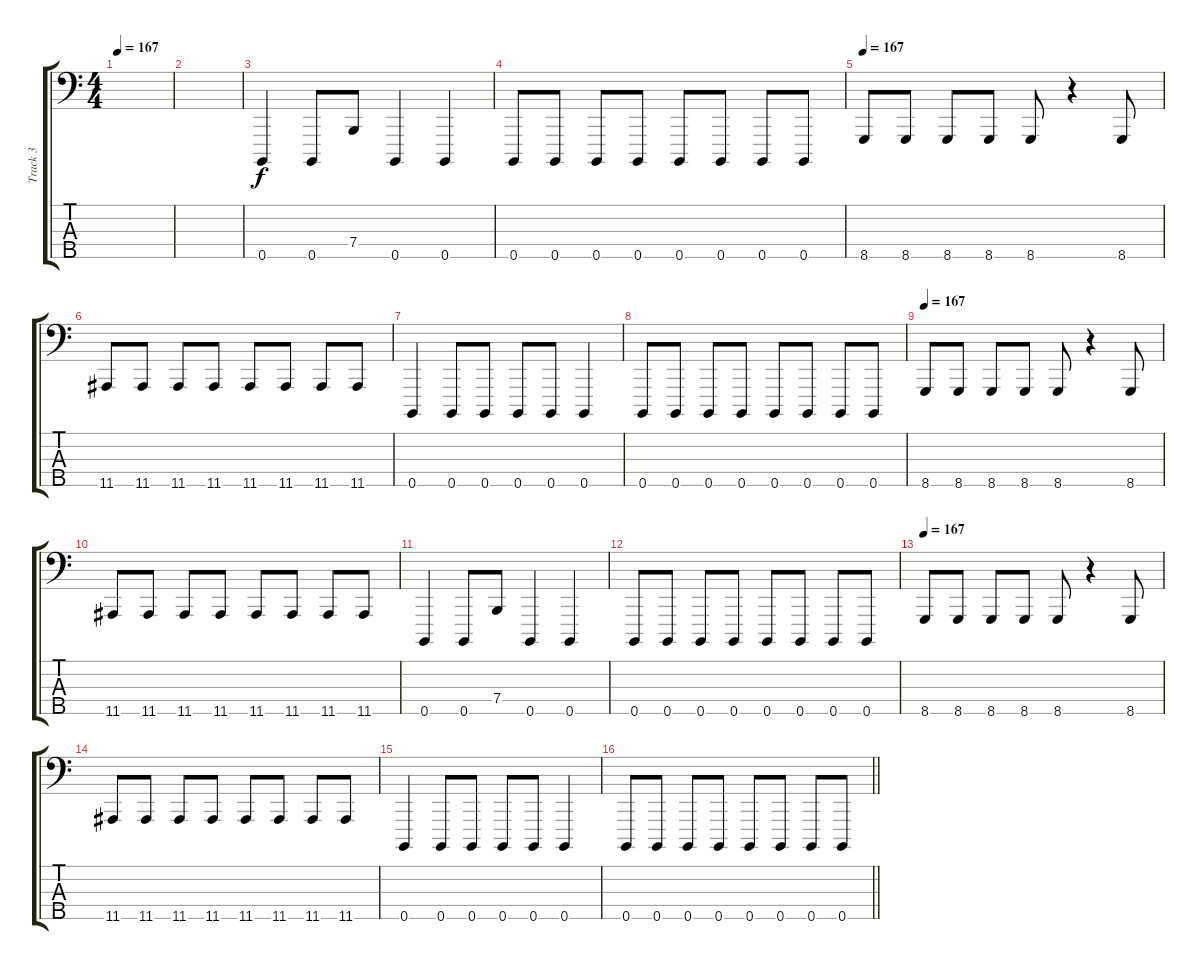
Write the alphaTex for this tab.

\track ("Track 3" "Track 3") {instrument clavinet}
\staff {score tabs}
\tuning (G2 D2 A1 E1 B0) {hide}
\ts (4 4)
\section ("" "")
\tempo 167
\clef f4
\ks c
|
|
0.5.4 0.5.8 7.4.8 0.5.4 0.5.4 |
0.5.8 0.5.8 0.5.8 0.5.8 0.5.8 0.5.8 0.5.8 0.5.8 |
\tempo 167
8.5.8 8.5.8 8.5.8 8.5.8 8.5.8 r.4 8.5.8 |
11.5.8 11.5.8 11.5.8 11.5.8 11.5.8 11.5.8 11.5.8 11.5.8 |
0.5.4 0.5.8 0.5.8 0.5.8 0.5.8 0.5.4 |
0.5.8 0.5.8 0.5.8 0.5.8 0.5.8 0.5.8 0.5.8 0.5.8 |
\tempo 167
8.5.8 8.5.8 8.5.8 8.5.8 8.5.8 r.4 8.5.8 |
11.5.8 11.5.8 11.5.8 11.5.8 11.5.8 11.5.8 11.5.8 11.5.8 |
0.5.4 0.5.8 7.4.8 0.5.4 0.5.4 |
0.5.8 0.5.8 0.5.8 0.5.8 0.5.8 0.5.8 0.5.8 0.5.8 |
\tempo 167
8.5.8 8.5.8 8.5.8 8.5.8 8.5.8 r.4 8.5.8 |
11.5.8 11.5.8 11.5.8 11.5.8 11.5.8 11.5.8 11.5.8 11.5.8 |
0.5.4 0.5.8 0.5.8 0.5.8 0.5.8 0.5.4 |
\barLineRight lightlight
0.5.8 0.5.8 0.5.8 0.5.8 0.5.8 0.5.8 0.5.8 0.5.8
